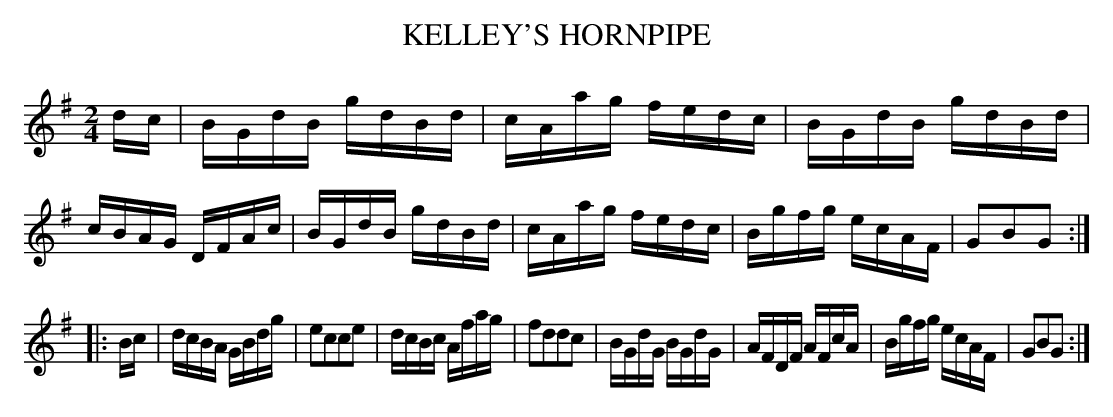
X:1
T: KELLEY'S HORNPIPE
M: 2/4
L: 1/16
K: G
dc |\
BGdB gdBd | cAag fedc | BGdB gdBd | cBAG DFAc |\
BGdB gdBd | cAag fedc | Bgfg ecAF | G2B2G2 :|
|: Bc |\
dcBA GBdg | e2c2c2e2 | dcBc Afag | f2d2d2c2 | BGdG BGdG | AFDF AFcA | Bgfg ecAF | G2B2G2 :|
